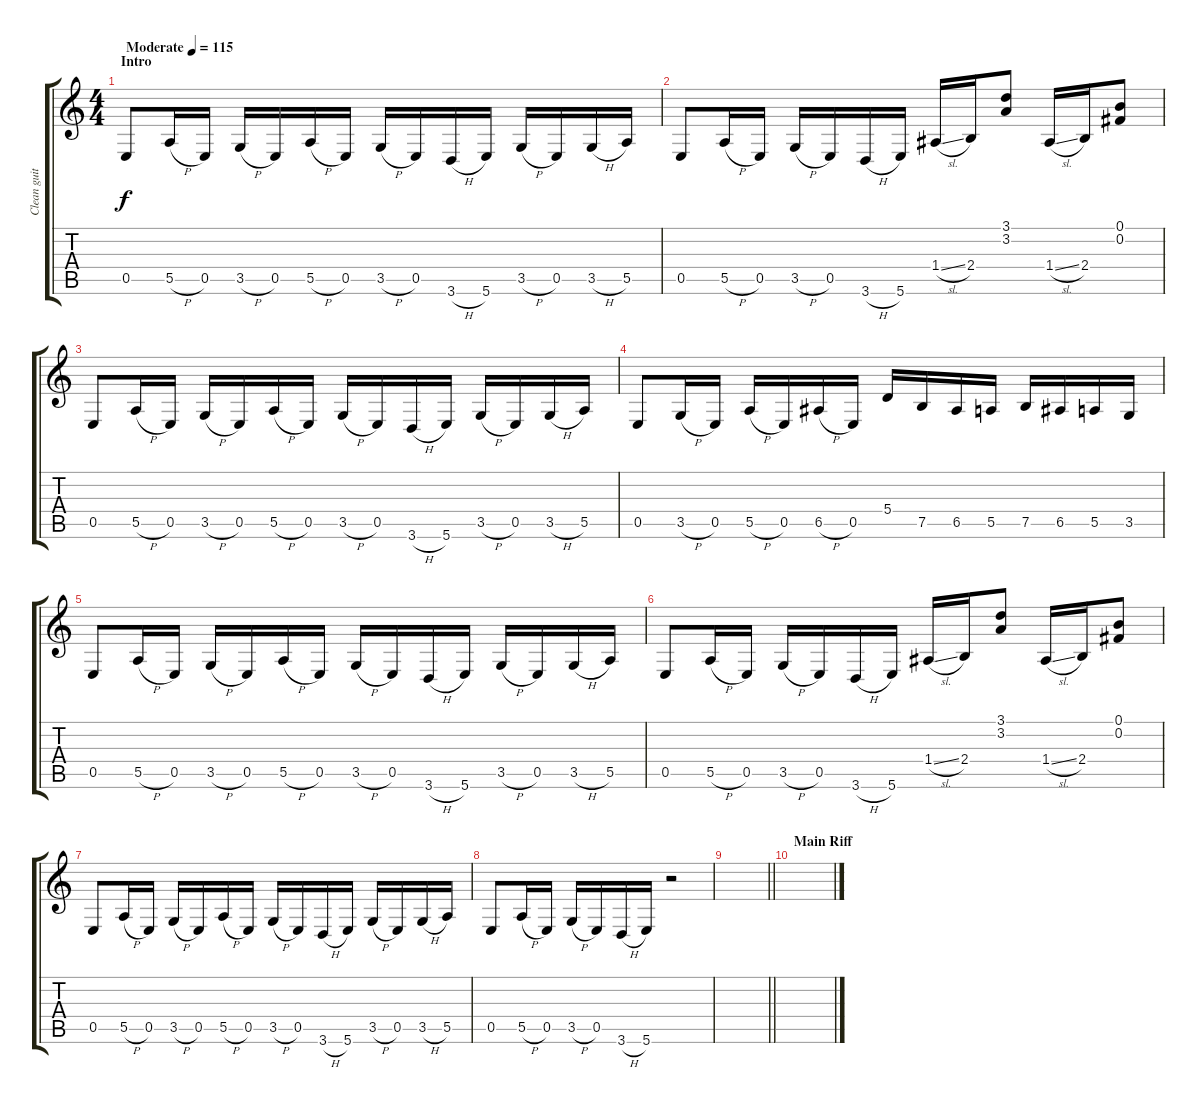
\track ("Clean guitar" "Clean guit") {instrument acousticguitarsteel}
\staff {score tabs}
\tuning (B3 Gb3 D3 A2 E2 B1) {hide}
\ts (4 4)
\section ("" "Intro")
\tempo (115 "Moderate")
\clef g2
\ks c
0.5.8{dy f instrument acousticguitarsteel} 5.5{h}.16 0.5.16 3.5{h}.16 0.5.16 5.5{h}.16 0.5.16 3.5{h}.16 0.5.16 3.6{h}.16 5.6.16 3.5{h}.16 0.5.16 3.5{h}.16 5.5.16 |
0.5.8 5.5{h}.16 0.5.16 3.5{h}.16 0.5.16 3.6{h}.16 5.6.16 1.4{sl}.16 2.4.16 (3.1 3.2).8 1.4{sl}.16 2.4.16 (0.1 0.2).8 |
0.5.8 5.5{h}.16 0.5.16 3.5{h}.16 0.5.16 5.5{h}.16 0.5.16 3.5{h}.16 0.5.16 3.6{h}.16 5.6.16 3.5{h}.16 0.5.16 3.5{h}.16 5.5.16 |
0.5.8 3.5{h}.16 0.5.16 5.5{h}.16 0.5.16 6.5{h}.16 0.5.16 5.4.16 7.5.16 6.5.16 5.5.16 7.5.16 6.5.16 5.5.16 3.5.16 |
0.5.8 5.5{h}.16 0.5.16 3.5{h}.16 0.5.16 5.5{h}.16 0.5.16 3.5{h}.16 0.5.16 3.6{h}.16 5.6.16 3.5{h}.16 0.5.16 3.5{h}.16 5.5.16 |
0.5.8 5.5{h}.16 0.5.16 3.5{h}.16 0.5.16 3.6{h}.16 5.6.16 1.4{sl}.16 2.4.16 (3.1 3.2).8 1.4{sl}.16 2.4.16 (0.1 0.2).8 |
0.5.8 5.5{h}.16 0.5.16 3.5{h}.16 0.5.16 5.5{h}.16 0.5.16 3.5{h}.16 0.5.16 3.6{h}.16 5.6.16 3.5{h}.16 0.5.16 3.5{h}.16 5.5.16 |
0.5.8 5.5{h}.16 0.5.16 3.5{h}.16 0.5.16 3.6{h}.16 5.6.16 r.2 |
\barLineRight lightlight
|
\section ("" "Main Riff")
